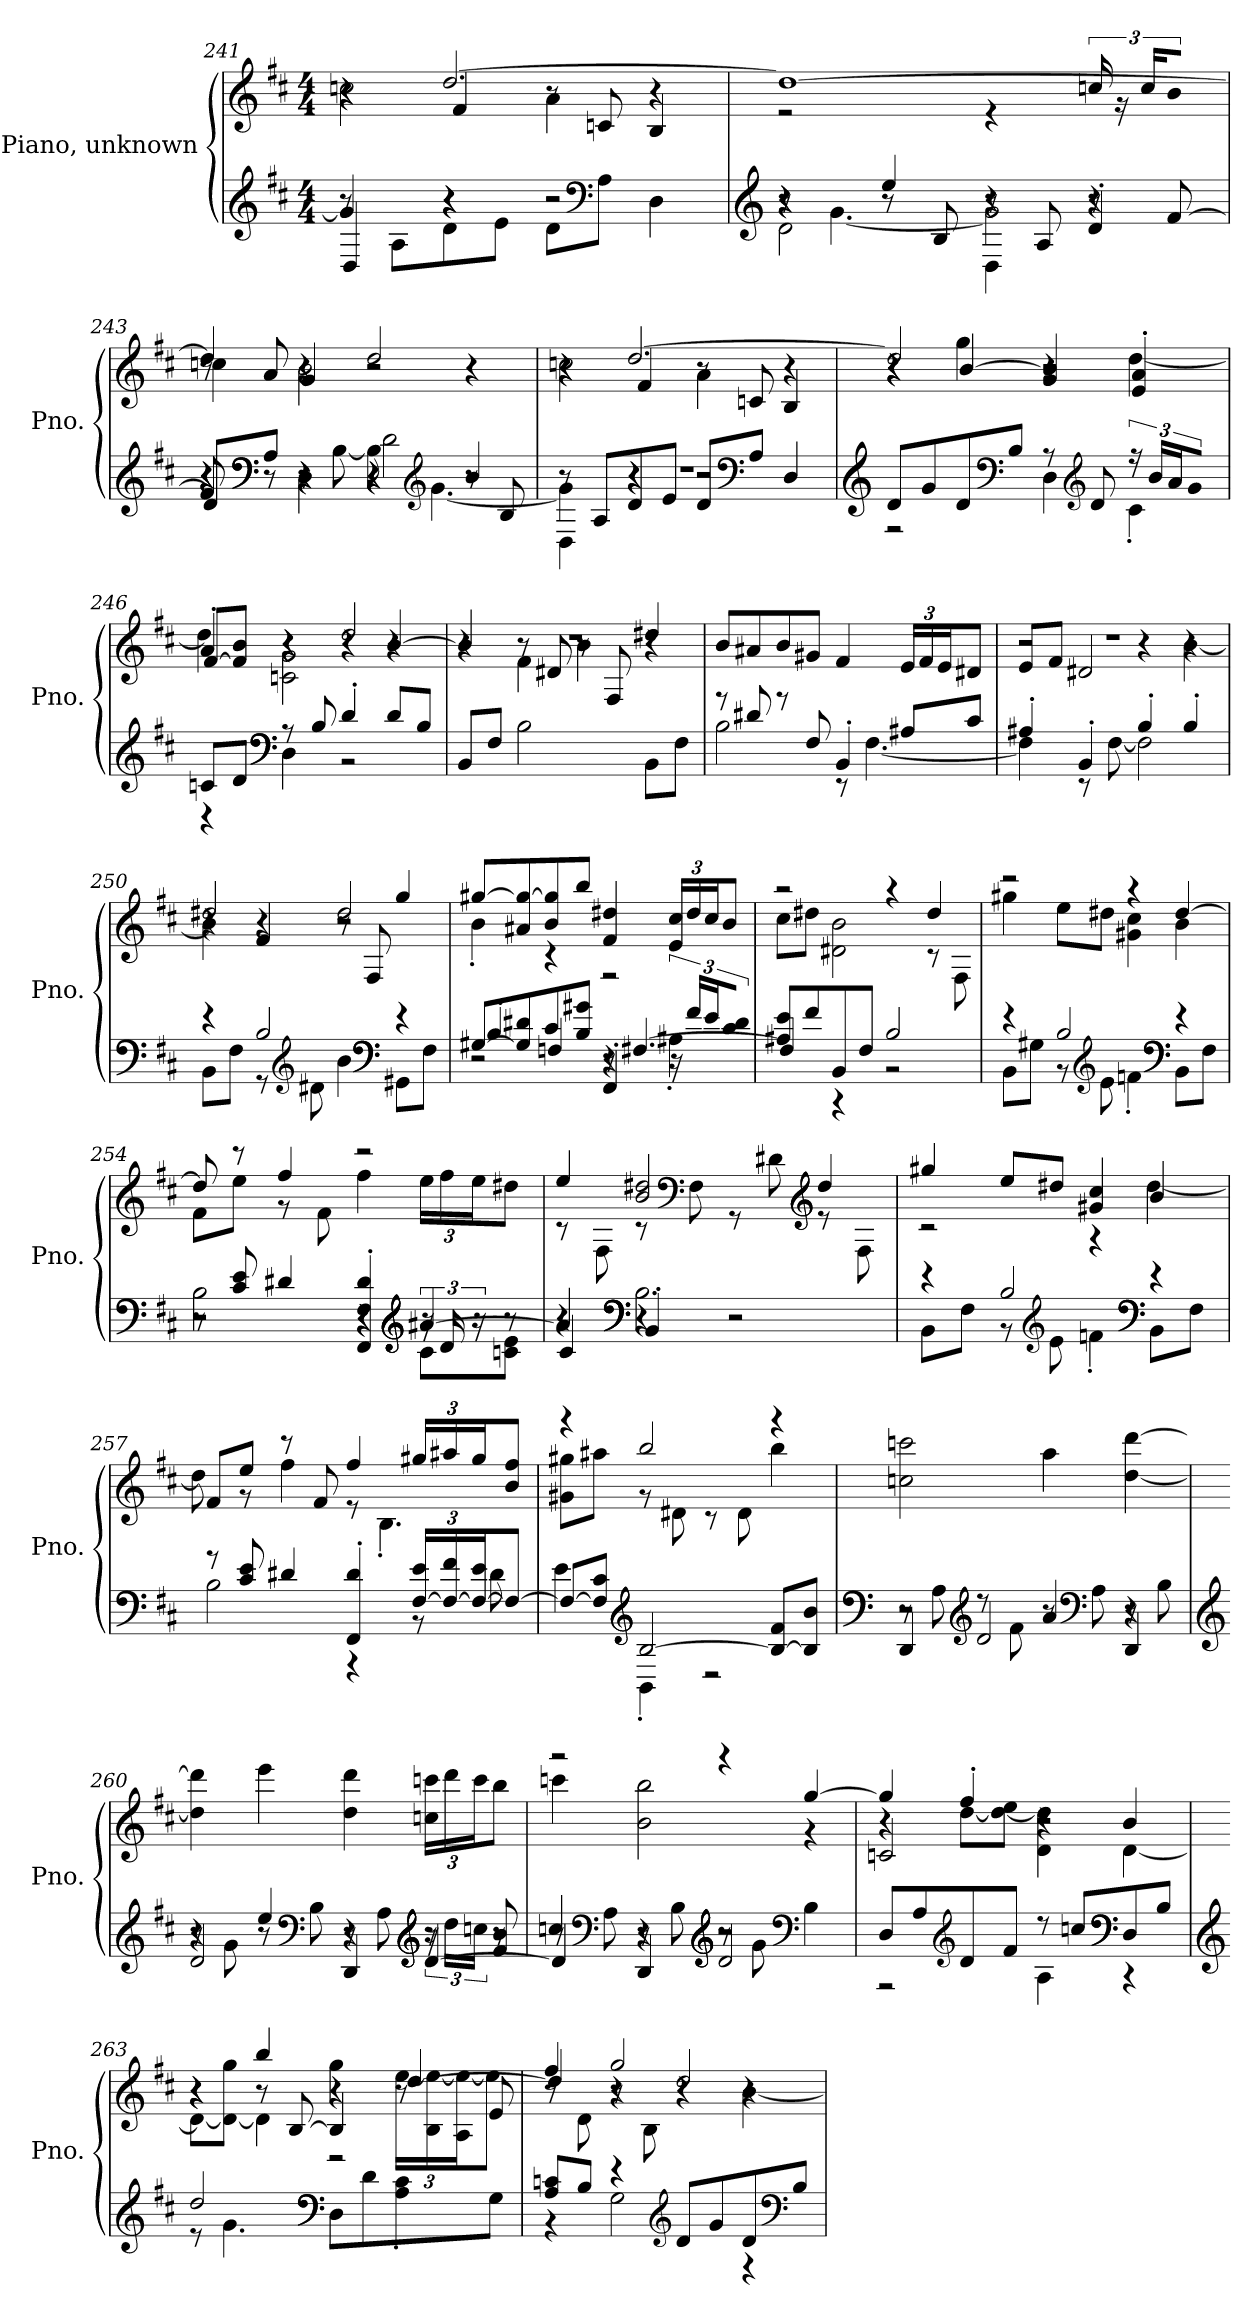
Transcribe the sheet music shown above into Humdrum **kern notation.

**kern	**kern
*part1	*part1
*staff2	*staff1
*I"Piano, unknown	*
*I'Pno.	*
*clefG2	*clefG2
*k[f#c#]	*k[f#c#]
*M4/4	*M4/4
=241	=241
*^	*^
*	*^	*	*^
4g/]	8r	4D/	4r	2ccn\	4r
.	8A\L	.	.	.	.
4r	8d\	4r	[2.dd/	.	4f#/
.	8e\J	.	.	.	.
2r	8d\L	2r	.	4a\	8r
*clefF4	*	*	*	*	*
.	8A\J	.	.	.	8cn/
.	4D\	.	.	4r	4B/
*v	*v	*v	*	*	*
*	*v	*v	*v
!!LO:LB:g=z
=242	=242
*clefG2	*
*^	*^
*	*^	*	*
*	*	*^	*	*
4r	8r	4r	2d\	1dd_	2r
.	[4.g\	.	.	.	.
4ee/	.	8r	.	.	.
.	.	8B/	.	.	.
4r	2g\]	8r	4D\	.	4r
.	.	8A/	.	.	.
8r	.	4d'/	4r	.	24ccn/
.	.	.	.	.	24r
.	.	.	.	.	24cc/KL
[8f#/	.	.	.	.	8b/J
=243	=243	=243	=243	=243	=243
*	*	*	*	*	*^
8f#/]	4r	8d/L	4r	4dd/]	4ccn\	8r
*clefF4	*	*	*	*	*	*
8r	.	8A/J	.	.	.	8a/
4r	8r	4r	4D\	4r	2b\	4g/
.	[8B\	.	.	.	.	.
4r	8B\]	4r	2d\	2r	.	2dd/
*clefG2	*	*	*	*	*	*
.	[4.g\	.	.	.	.	.
4b/	.	8r	.	.	4r	.
.	.	8B/	.	.	.	.
=244	=244	=244	=244	=244	=244	=244
1r	4g\]	8r	4D\	4r	2ccn\	4r
.	.	8A/L	.	.	.	.
.	4r	8d/	4r	[2.dd/	.	4f#/
.	.	8e/J	.	.	.	.
.	2r	8d/L	2r	.	4a\	8r
*clefF4	*	*	*	*	*	*
.	.	8A/J	.	.	.	8cn/
.	.	4D/	.	.	4r	4B/
*v	*v	*v	*v	*	*	*
!!LO:PB:g=z	!!	!!
=245	=245	=245	=245
*clefG2	*	*	*
*^	*	*	*
8d/L	2r	2dd/]	4r	4r
8g/	.	.	.	.
8d/	.	.	4gg\	[4b/
*clefF4	*	*	*	*
8B/J	.	.	.	.
8r	4D\	2r	4r	4g/ 4b/]
*clefG2	*	*	*	*
8d/	.	.	.	.
24r	4c#'\	.	[4dd\	4e/' 4a/'
24b/LL	.	.	.	.
24a/J	.	.	.	.
8g/J	.	.	.	.
=246	=246	=246	=246	=246
8cn/L	4r	4a'/	4dd\]	[8f#/L
8d/J	.	.	.	8f#/] 8b/J
*clefF4	*	*	*	*
8r	4D\	4r	2cn\ 2g\	4r
8B/	.	.	.	.
4d'/	2r	2dd/	.	4r
8d/L	.	.	4r	[4b/
8B/J	.	.	.	.
*v	*v	*	*	*
=247	=247	=247	=247
8BB/L	1r	4r	4b/]
8F#/J	.	.	.
2B\	.	4f#\	8r
.	.	.	8d#X/
.	.	4b\	8r
.	.	.	8F#/
8BB\L	.	4r	4dd#X/
8F#\J	.	.	.
*	*v	*v	*v
!!LO:LB:g=z
=248	=248
*^	*
8r	2B\	8b/L
8d#X/	.	8a#X/
8r	.	8b/
8F#/	.	8g#X/J
4BB'/	8r	4f#/
.	[4.F#\	.
*	*	*Xbrackettup
8A#X/L	.	24e/LL
.	.	24f#/
.	.	24e/J
8c#/J	.	8d#X/J
=249	=249	=249
*	*	*^
*	*	*	*^
4A#X'/	4F#\]	1r	2r	8e/L
.	.	.	.	8f#/J
4BB'/	8r	.	.	2d#X/
.	[8F#\	.	.	.
4B'/	2F#\]	.	4r	.
4B'/	.	.	[4b\	4r
=250	=250	=250	=250	=250
4r	8BB\L	2dd#X/	4b\]	4r
.	8F#\J	.	.	.
2B/	8r	.	4r	4f#/
*clefG2	*	*	*	*
.	8d#X\	.	.	.
.	4b\	2dd#/	2r	8r
.	.	.	.	8F#/
*clefF4	*	*	*	*
4r	8GG#X\L	.	.	4gg/
.	8F#\J	.	.	.
*	*	*	*v	*v
!!LO:LB:g=z
=251	=251	=251	=251
*	*^	*	*
[8G#X/L	2r	4B'/	[8gg#X/L	4b'\
8G#/] 8d#X/	.	.	8a#X/ 8gg#/_	.
8c#/	.	4Fn/	8b/ 8gg#/]	4r
8B/ 8g#X/J	.	.	8bb/J	.
4FF#'/	4r	8r	4f#/ 4dd#X/	2r
.	.	[4.F#X/	.	.
24r	4A#X'\	.	24e/ 24cc#/LL	.
24f#/LL	.	.	24dd#/	.
24e/J	.	.	24cc#/J	.
8c#/ 8d#/J	.	.	8b/J	.
*	*v	*v	*	*
=252	=252	=252	=252
8A#X/ 8e/L	4F#/]	2r	8cc#\L
8f#/	.	.	8dd#X\J
8BB/	4r	.	2d#X\ 2b\
8F#/J	.	.	.
2B/	2r	4r	.
.	.	4dd#/	8r
.	.	.	8F#\
=253	=253	=253	=253
4r	8BB\L	2r	4gg#X\
.	8G#X\J	.	.
2B/	8r	.	8ee\L
*clefG2	*	*	*
.	8e\	.	8dd#X\J
.	4fn'\	4r	4g#X\ 4cc#\
*clefF4	*	*	*
4r	8BB\L	[4dd#/	4b\
.	8F#\J	.	.
!!LO:LB:g=z	!!
=254	=254	=254	=254
*	*^	*	*
2r	2B\	8r	8dd#/]	8f#\L
.	.	8c#/ 8e/	8r	8ee\J
.	.	4d#X/	4ff#/	8r
.	.	.	.	8f#\
4r	4r	4FF#/' 4F#/' 4d#/'	2r	4ff#\
*clefG2	*	*	*	*
[4a#X/	8c#\L	24r	.	24ee\LL
.	.	24d#/	.	24ff#\
.	.	24r	.	24ee\J
.	8cn\ 8e\J	8r	.	8dd#X\J
=255	=255	=255	=255	=255
4a#/]	4r	4c#/	4ee/	8r
.	.	.	.	8F#\
*clefF4	*	*	*	*
4r	2.B\	4BB'/	2b/ 2dd#X/	8r
*	*	*	*clefF4	*
.	.	.	.	8F#\
2r	.	2r	.	8r
.	.	.	.	8d#X\
*	*	*	*clefG2	*
.	.	.	4dd#/	8r
.	.	.	.	8F#\
*	*v	*v	*	*
=256	=256	=256	=256
4r	8BB\L	4gg#X/	2r
.	8F#\J	.	.
2B/	8r	8ee/L	.
*clefG2	*	*	*
.	8e\	8dd#X/J	.
.	4fn'\	4g#X/ 4cc#/	4r
*clefF4	*	*	*
4r	8BB\L	4b/	[4dd#\
.	8F#\J	.	.
!!LO:LB:g=z	!!
=257	=257	=257	=257
8r	2B\	8f#/L	8dd#\]
8c#/ 8e/	.	8ee/J	8r
4d#X/	.	8r	4ff#\
.	.	8f#/	.
4FF#/' 4d#/'	4r	4ff#/	8r
.	.	.	4.B'\
*Xbrackettup	*	*	*
[24F#/ 24e/LL	8r	24gg#X/LL	.
24F#/_ 24f#/	.	24aa#X/	.
24F#/_ 24e/J	.	24gg#/J	.
8F#/J_	8d#\	8b/ 8ff#/J	.
=258	=258	=258	=258
8F#/L_	4e\	4r	8g#X\ 8gg#X\L
8F#/] 8c#/J	.	.	8aa#X\J
*clefG2	*	*	*
[2B/	4BB'\	2bb/	8r
.	.	.	8d#X\
.	2r	.	8r
.	.	.	8d#\
8B/_ 8f#/L	.	4r	4bb\
8B/] 8b/J	.	.	.
*v	*v	*	*
*	*v	*v
=259	=259
*clefF4	*
*^	*
*	*^	*
2r	8r	4DD/	2ccn\ 2cccn\
.	8A\	.	.
*clefG2	*	*	*
.	8r	2d/	.
.	8f#\	.	.
4a/	8r	.	4aa\
*clefF4	*	*	*
.	8A\	.	.
4r	8r	4DD/	[4dd\ [4ddd\
.	8B\	.	.
!!LO:LB:g=z
=260	=260	=260	=260
*clefG2	*	*	*
4r	8r	2d/	4dd\] 4ddd\]
.	8g\	.	.
4ee/	8r	.	4eee\
*clefF4	*	*	*
.	8B\	.	.
4r	8r	4DD/	4dd\ 4ddd\
.	8A\	.	.
*clefG2	*	*	*
*	*brackettup	*	*
[4d/	24r	8r	24ccn\ 24cccn\LL
.	24dd\LL	.	24ddd\
.	24ccn\JJ	.	24ccc\J
.	8r	8f#/ 8b/	8bb\J
=261	=261	=261	=261
*	*	*	*^
4d/]	8r	4ccn/	2r	4cccn\
*clefF4	*	*	*	*
.	8A\	.	.	.
4r	8r	4DD/	.	2b\ 2bb\
.	8B\	.	.	.
*clefG2	*	*	*	*
2r	8r	2d/	4r	.
.	8g\	.	.	.
*clefF4	*	*	*	*
.	4B\	.	[4gg/	4r
*	*v	*v	*	*
=262	=262	=262	=262
*	*	*	*^
8D/L	2r	4gg/]	4r	2cn/
8A/	.	.	.	.
*clefG2	*	*	*	*
8d/	.	4ff#'/	[8dd\L	.
8f#/J	.	.	8dd\_ 8ee\J	.
8r	4A\	4r	4d\ 4dd\]	2r
8ccn/L	.	.	.	.
*clefF4	*	*	*	*
8D/	4r	4b/	[4d\	.
8B/J	.	.	.	.
!!LO:PB:g=z	!!	!!
=263	=263	=263	=263	=263
*clefG2	*	*	*	*
2dd/	8r	4r	8d\L_	4r
.	4.g\	.	8d\_ 8gg\J	.
.	.	4bb/	4d\]	8r
.	.	.	.	[8B/
*clefF4	*	*	*	*
2r	8D\L	4r	4gg\	4B/]
.	8d\	.	.	.
.	8A\' 8c#\'	8r	[24ee\LL	[4dd/
.	.	.	24B\ 24ee\_	.
.	.	.	24A\ 24ee\_J	.
.	8G\J	8e/	8ee\J]	.
=264	=264	=264	=264	=264
8A/ 8cn/L	4r	4ff#/	8r	4dd/]
8B/J	.	.	8d\	.
4r	2G\	2gg/	8r	4r
.	.	.	8B\	.
*clefG2	*	*	*	*
8d/L	.	.	4r	2dd/
8g/	.	.	.	.
8d/	4r	4r	[4b\	.
*clefF4	*	*	*	*
8B/J	.	.	.	.
*v	*v	*	*	*
*	*v	*v	*v
=	=
*-	*-
